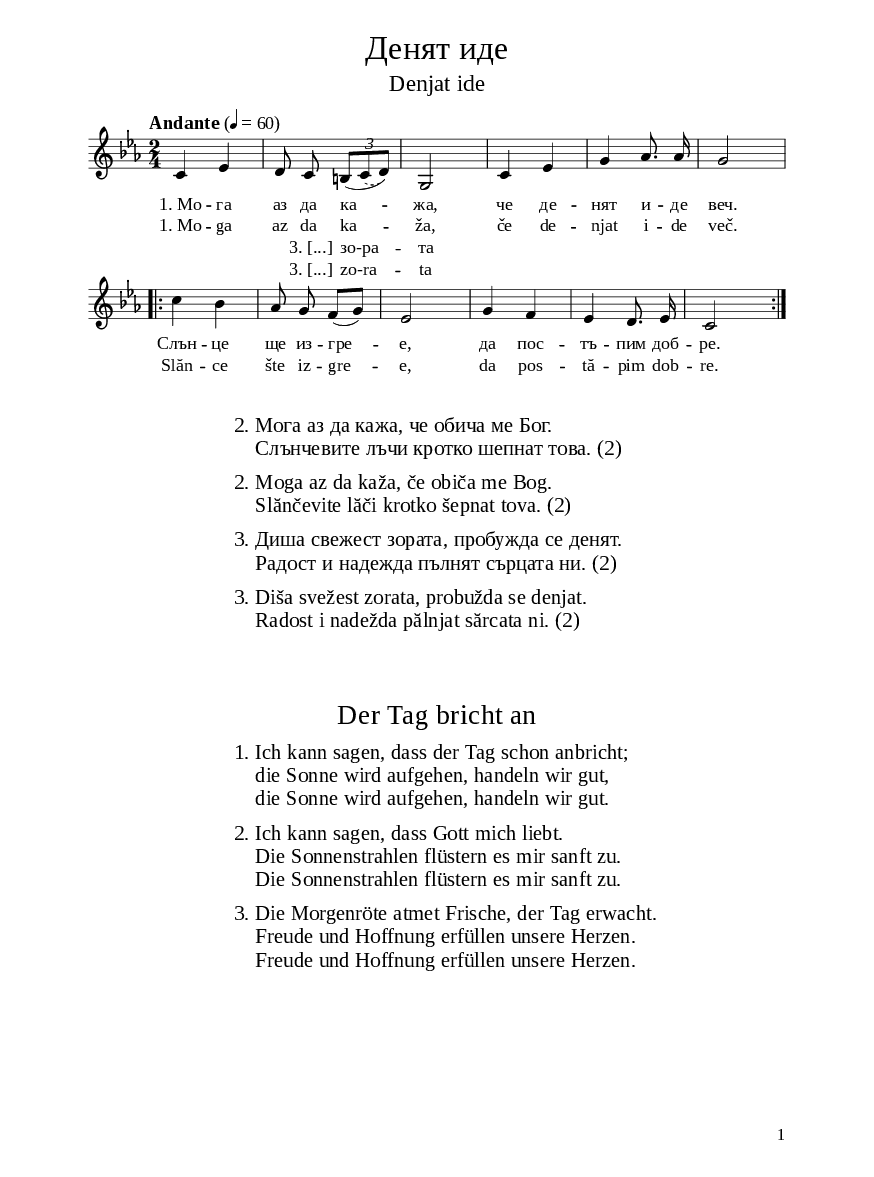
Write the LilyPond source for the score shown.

\version "2.24.4"

% include paper part and global functions
\include "include/globals.ily"

\bookpart {
  \label #'ref118_1
  \tocItem \markup "Денят иде – Denjat ide "
  \include "include/bookpart-paper.ily"
  \score {
    \include "include/score-layout.ily"

    \new Voice \absolute {
      \clef treble
      \key c \minor
      \time 2/4
      \tempoFunc "Andante" 4 "60"
      \autoBeamOff

      c'4 es'4 | d'8  c'8  \tuplet 3/2 { b8\=1([ \slurDashed c'8\=2(d'8\=2)\=1)] } \slurSolid | g2 | c'4 es'4 | g'4 as'8. as'16 | g'2 | \break

      \bar ".|:-|"    c''4 bes' | as'8 g'8 f' [(g') ] | es'2 | g'4 f' | es'4 d'8. es'16| c'2 \bar ":|." \break
    }

    \addlyrics {
      "1. Мо" -- га аз да ка -- жа, че де -- нят и -- де веч.

      Слън -- це ще из -- гре -- е, да пос -- тъ -- пим доб -- ре.
    }

    \addlyrics {
      "1. Mo" -- ga az da ka -- ža, če de -- njat i -- de več.

      Slăn -- ce šte iz -- gre -- e, da pos -- tă -- pim dob -- re.
    }

    \addlyrics {
      " " " " " " " 3. [...]" зо-ра -- та
    }
    \addlyrics {
      " " " " " " " 3. [...]" zo-ra -- ta
    }


    \header {
      title = \titleFunc "Денят иде" "Denjat ide"
    }

    \midi{}

  } % score
  \markup \empty-two

  \markup \abs-fontsize #10 {
    \hspace #20
    \override #`(baseline-skip . ,bgCoupletBaselineSkip) % affects space between column lines
    \column {


      \line {  2. Мога аз да кажа, че обича ме Бог.}

      \line {   "   " Слънчевите лъчи кротко шепнат това. (2)}
      \vspace #0.5

      \line {  2. Moga az da kaža, če običa me Bog.}

      \line {   "   " Slănčevite lăči krotko šepnat tova. (2)}
      \vspace #0.5

      \line {   3.  Диша свежест зората, пробужда се денят.}

      \line {   "   " Радост и надежда пълнят сърцата ни. (2) }
      \vspace #0.5


      \line {   3.  Diša svežest zorata, probužda se denjat.}

      \line {   "   " Radost i nadežda pălnjat sărcata ni. (2) }

    }
  } % markup

  \markup \vspace #3


  % include foreign translation(s) of the song
  \version "2.24.4"

\markup \fill-line { \fontsize #deTitleFontSize "Der Tag bricht an" }
\markup \null
\markup \null
\markup \abs-fontsize #10 {
  \hspace #20
  \override #`(baseline-skip . ,deCoupletBaselineSkip)

  \column { 

 \line { 1.	Ich kann sagen, dass der Tag schon anbricht;}
 \line { "   "die Sonne wird aufgehen, handeln wir gut,}
 \line { "   "die Sonne wird aufgehen, handeln wir gut.}
\vspace #0.5

 \line { 2.	Ich kann sagen, dass Gott mich liebt.}

 \line { "   "Die Sonnenstrahlen flüstern es mir sanft zu.  }
 \line { "   "Die Sonnenstrahlen flüstern es mir sanft zu. }
\vspace #0.5

 \line { 3.	Die Morgenröte atmet Frische, der Tag erwacht. }
 \line { "   "Freude und Hoffnung erfüllen unsere Herzen. }
 \line { "   "Freude und Hoffnung erfüllen unsere Herzen.}

  }
}


} % bookpart

